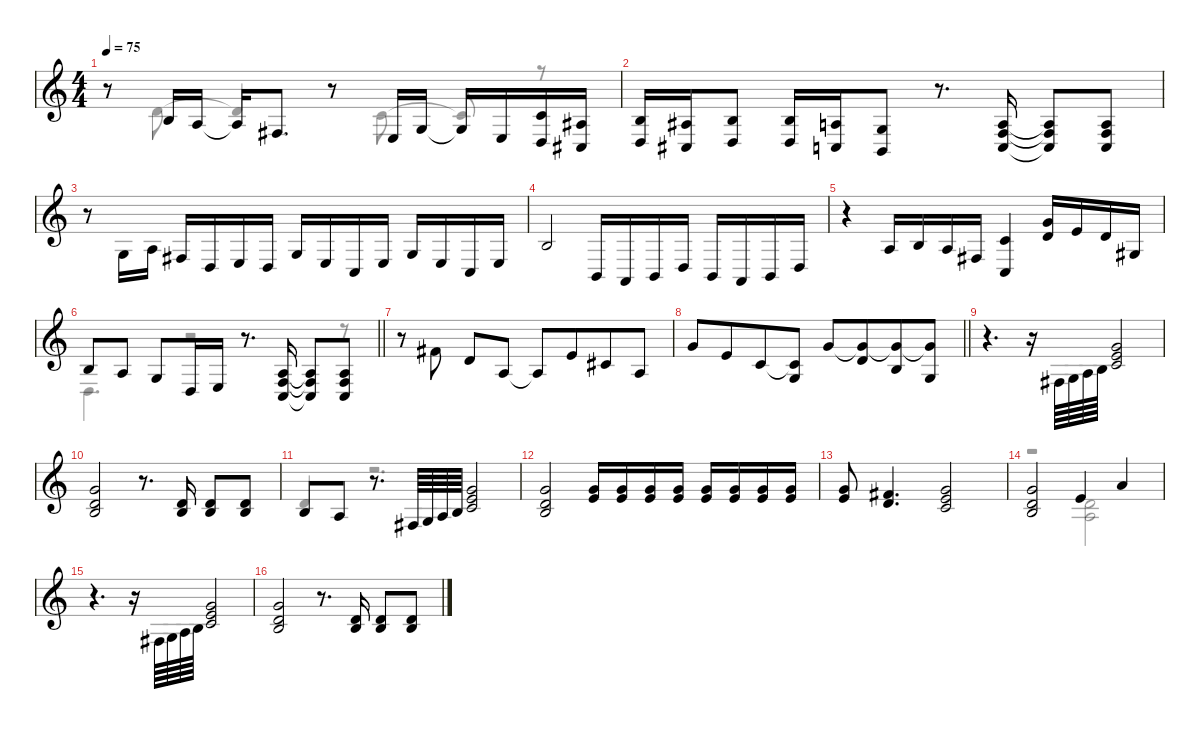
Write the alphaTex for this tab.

\defaultSystemsLayout 4
\hideDynamics
\bracketExtendMode nobrackets
\singleTrackTrackNamePolicy hidden
\multiTrackTrackNamePolicy hidden
\otherSystemsTrackNameOrientation horizontal
\track ("John Paul Jones (Orgão)" "org.") {instrument drawbarorgan}
\staff {score}
\tuning (E4 B3 G3 D3 A2 E2 B1)
\voice
\ts (4 4)
\tempo 75
\clef g2
\ks c
r.8{dy f beam Up} 0.2.16{beam Up} 2.3.16{beam Up} 2.3{t}.16{beam Up} 4.4{acc #}.8{d beam Up} r.8{beam Up} 2.4.16{beam Up} 0.3.16{beam Up} 0.3{t}.16{beam Up} 2.4.16{beam Up} (1.2 0.4).16{beam Up} (3.3{acc #} 4.5{acc #}).16{beam Up} |
(0.2 0.4).16{beam Up} (3.3{acc #} 4.5{acc #}).16{beam Up} (0.2 0.4).8{beam Up} (0.2 0.4).16{beam Up} (2.3 3.5).16{beam Up} (0.3 2.5).8{beam Up} r.8{d beam Up} (2.3 3.4 3.5).16{beam Up} (2.3{t} 3.4{t} 3.5{t}).8{beam Up} (2.3 3.4 3.5).8{beam Up} |
r.8{beam Down} 0.3.16{beam Up} 2.3.16{beam Up} 4.4{acc #}.16{beam Up} 0.4.16{beam Up} 2.4.16{beam Up} 0.4.16{beam Up} 0.3.16{beam Up} 2.4.16{beam Up} 3.5.16{beam Up} 2.4.16{beam Up} 0.3.16{beam Up} 2.4.16{beam Up} 3.5.16{beam Up} 2.4.16{beam Up} |
0.2.2{beam Up} 2.5.16{beam Up} 0.5.16{beam Up} 2.5.16{beam Up} 0.4.16{beam Up} 2.5.16{beam Up} 0.5.16{beam Up} 2.5.16{beam Up} 0.4.16{beam Up} |
r.4{beam Down} 2.3.16{beam Up} 0.2.16{beam Up} 2.3.16{beam Up} 4.4{acc #}.16{beam Up} (1.2 3.5).4{beam Up} (3.1 3.2).16{beam Up} 0.1.16{beam Up} 3.2.16{beam Up} 1.3{acc #}.16{beam Up} |
\barLineRight lightlight
0.2.8{beam Up} 2.3.8{beam Up} 0.3.8{beam Up} 0.4.16{beam Up} 2.4.16{beam Up} r.8{d beam Up} (2.3 3.4 3.5).16{beam Up} (2.3{t} 3.4{t} 3.5{t}).8{beam Up} (2.3 3.4 3.5).8{beam Up} |
r.8{beam Down} 2.1{acc #}.8{beam Up} 3.2.8{beam Up} 2.3.8{beam Up} 2.3{t}.8{beam Up} 0.1.8{beam Up beam merge} 2.2{acc #}.8{beam Up} 2.3.8{beam Up} |
\barLineRight lightlight
3.1.8{beam Up} 0.1.8{beam Up beam merge} 1.2.8{beam Up} (1.2{t} 0.3).8{beam Up} 3.1.8{beam Up} (3.1{t} 3.2).8{beam Up beam merge} (3.1{t} 0.2).8{beam Up} (3.1{t} 0.3).8{beam Up} |
r.4{d beam Down} r.16{beam Down} 4.4{acc #}.64{beam Up} 0.3.64{beam Up} 2.3.64{beam Up} 0.2.64{beam Up} (0.1 1.2 12.3).2{beam Up} |
(3.1 0.2 7.3).2{beam Up} r.8{d beam Up} (3.2 4.3).16{beam Up} (0.2 7.3).8{beam Up} (0.2 7.3).8{beam Up} |
0.2.8{beam Up} 2.3.8{beam Up} r.8{d beam Up} 4.4{acc #}.64{beam Up} 0.3.64{beam Up} 2.3.64{beam Up} 0.2.64{beam Up} (0.1 1.2 12.3).2{beam Up} |
(3.1 0.2 7.3).2{beam Up} (0.1 8.2).16{beam Up} (0.1 8.2).16{beam Up} (0.1 8.2).16{beam Up} (0.1 8.2).16{beam Up} (0.1 8.2).16{beam Up} (0.1 8.2).16{beam Up} (0.1 8.2).16{beam Up} (0.1 8.2).16{beam Up} |
(0.1 8.2).8{beam Up} (2.1{acc #} 3.2).4{d beam Up} (0.1 1.2 12.3).2{beam Up} |
(3.1 0.2 7.3).2{beam Up} 0.1.4{beam Up} 5.1.4{beam Up} |
r.4{d beam Down} r.16{beam Down} 4.4{acc #}.64{beam Up} 0.3.64{beam Up} 2.3.64{beam Up} 0.2.64{beam Up} (0.1 1.2 12.3).2{beam Up} |
(3.1 0.2 7.3).2{beam Up} r.8{d beam Up} (3.2 4.3).16{beam Up} (0.2 7.3).8{beam Up} (0.2 7.3).8{beam Up}
\voice
\clef g2
\ottava regular
\simile none
\ks c
r.8{dy f beam Down} 3.2.8{beam Up} 3.2{t}.4{beam Up} r.8{beam Down} 1.2.8{beam Up} 1.2{t}.8{beam Up} r.8{beam Down} |
|
|
|
|
\barLineRight lightlight
0.4.4{d beam Down} r.2{beam Down} r.8{beam Down} |
|
\barLineRight lightlight
|
|
|
3.2.4{beam Up} r.2{d beam Down} |
|
|
r.2{beam Down} (3.2 2.3).2{beam Down} |
|
